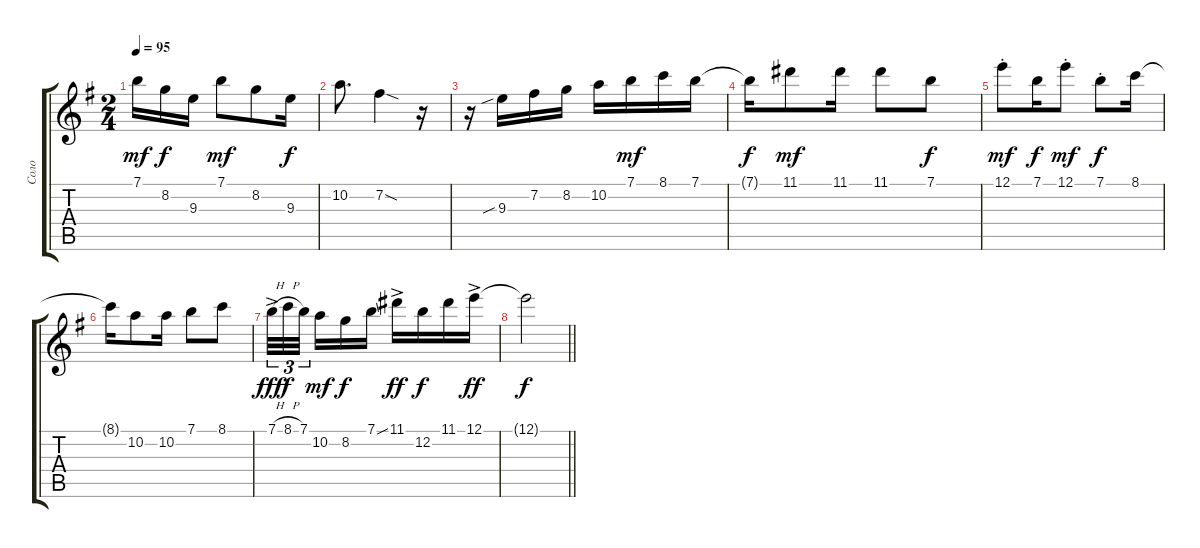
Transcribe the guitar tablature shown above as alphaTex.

\track ("Соло" "Соло") {instrument acousticguitarsteel}
\staff {score tabs}
\tuning (E4 B3 G3 D3 A2 E2) {hide}
\ts (2 4)
\tempo 95
\clef g2
\ks eminor
7.1.16{dy mf} 8.2.16{dy f} 9.3.16{beam split} 7.1.8{dy mf beam merge} 8.2.8 9.3.16{dy f} |
10.2.8{d} 7.2{sod}.4 r.16 |
r.16 9.3{sib}.16 7.2.16 8.2.16 10.2.16 7.1.16{dy mf} 8.1.16 7.1.16 |
7.1{t}.16{dy f} 11.1.8{dy mf} 11.1.16 11.1.8 7.1.8{dy f} |
12.1{st}.8{dy mf} 7.1.16{dy f} 12.1{st}.8{dy mf} 7.1{st}.8{dy f} 8.1.16 |
8.1{t}.16 10.2.8 10.2.16 7.1.8 8.1.8 |
7.1{h ac}.32{tu (3 2) dy fff} 8.1{h}.32{tu (3 2) dy f} 7.1.32{tu (3 2) beam splitsecondary} 10.2.16{dy mf} 8.2.16{dy f} 7.1{ss}.16 11.1{ac}.16{dy ff} 12.2.16{dy f} 11.1.16 12.1{ac}.16{dy ff} |
\barLineRight lightlight
12.1{t}.2{dy f}
